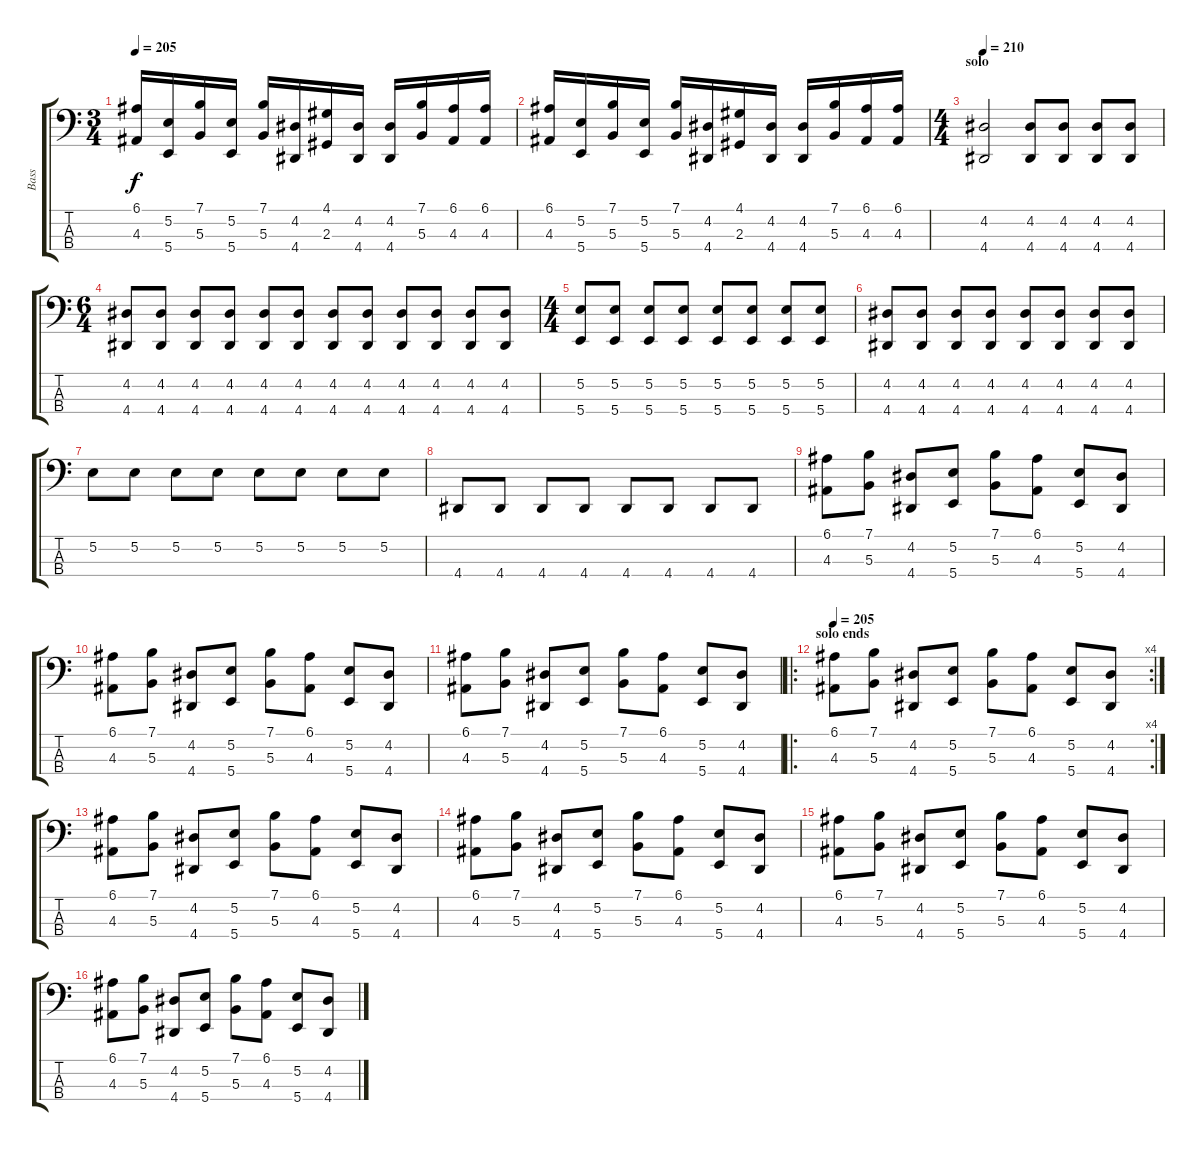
\track ("Bass" "Bass") {instrument electricbasspick}
\staff {score tabs}
\tuning (E2 B1 Gb1 B0) {hide}
\ts (3 4)
\tempo 205
\clef f4
\ks c
(6.1 4.3).16{dy f} (5.2 5.4).16 (7.1 5.3).16 (5.2 5.4).16 (7.1 5.3).16 (4.2 4.4).16 (4.1 2.3).16 (4.2 4.4).16 (4.2 4.4).16 (7.1 5.3).16 (6.1 4.3).16 (6.1 4.3).16 |
(6.1 4.3).16 (5.2 5.4).16 (7.1 5.3).16 (5.2 5.4).16 (7.1 5.3).16 (4.2 4.4).16 (4.1 2.3).16 (4.2 4.4).16 (4.2 4.4).16 (7.1 5.3).16 (6.1 4.3).16 (6.1 4.3).16 |
\ts (4 4)
\section ("" "solo")
\tempo 210
(4.2 4.4).2 (4.2 4.4).8 (4.2 4.4).8 (4.2 4.4).8 (4.2 4.4).8 |
\ts (6 4)
(4.2 4.4).8 (4.2 4.4).8 (4.2 4.4).8 (4.2 4.4).8 (4.2 4.4).8 (4.2 4.4).8 (4.2 4.4).8 (4.2 4.4).8 (4.2 4.4).8 (4.2 4.4).8 (4.2 4.4).8 (4.2 4.4).8 |
\ts (4 4)
(5.2 5.4).8 (5.2 5.4).8 (5.2 5.4).8 (5.2 5.4).8 (5.2 5.4).8 (5.2 5.4).8 (5.2 5.4).8 (5.2 5.4).8 |
(4.2 4.4).8 (4.2 4.4).8 (4.2 4.4).8 (4.2 4.4).8 (4.2 4.4).8 (4.2 4.4).8 (4.2 4.4).8 (4.2 4.4).8 |
5.2.8 5.2.8 5.2.8 5.2.8 5.2.8 5.2.8 5.2.8 5.2.8 |
4.4.8 4.4.8 4.4.8 4.4.8 4.4.8 4.4.8 4.4.8 4.4.8 |
(6.1 4.3).8 (7.1 5.3).8 (4.2 4.4).8 (5.2 5.4).8 (7.1 5.3).8 (6.1 4.3).8 (5.2 5.4).8 (4.2 4.4).8 |
(6.1 4.3).8 (7.1 5.3).8 (4.2 4.4).8 (5.2 5.4).8 (7.1 5.3).8 (6.1 4.3).8 (5.2 5.4).8 (4.2 4.4).8 |
(6.1 4.3).8 (7.1 5.3).8 (4.2 4.4).8 (5.2 5.4).8 (7.1 5.3).8 (6.1 4.3).8 (5.2 5.4).8 (4.2 4.4).8 |
\ro
\rc 4
\section ("" "solo ends")
\tempo 205
(6.1 4.3).8 (7.1 5.3).8 (4.2 4.4).8 (5.2 5.4).8 (7.1 5.3).8 (6.1 4.3).8 (5.2 5.4).8 (4.2 4.4).8 |
(6.1 4.3).8 (7.1 5.3).8 (4.2 4.4).8 (5.2 5.4).8 (7.1 5.3).8 (6.1 4.3).8 (5.2 5.4).8 (4.2 4.4).8 |
(6.1 4.3).8 (7.1 5.3).8 (4.2 4.4).8 (5.2 5.4).8 (7.1 5.3).8 (6.1 4.3).8 (5.2 5.4).8 (4.2 4.4).8 |
(6.1 4.3).8 (7.1 5.3).8 (4.2 4.4).8 (5.2 5.4).8 (7.1 5.3).8 (6.1 4.3).8 (5.2 5.4).8 (4.2 4.4).8 |
(6.1 4.3).8 (7.1 5.3).8 (4.2 4.4).8 (5.2 5.4).8 (7.1 5.3).8 (6.1 4.3).8 (5.2 5.4).8 (4.2 4.4).8
